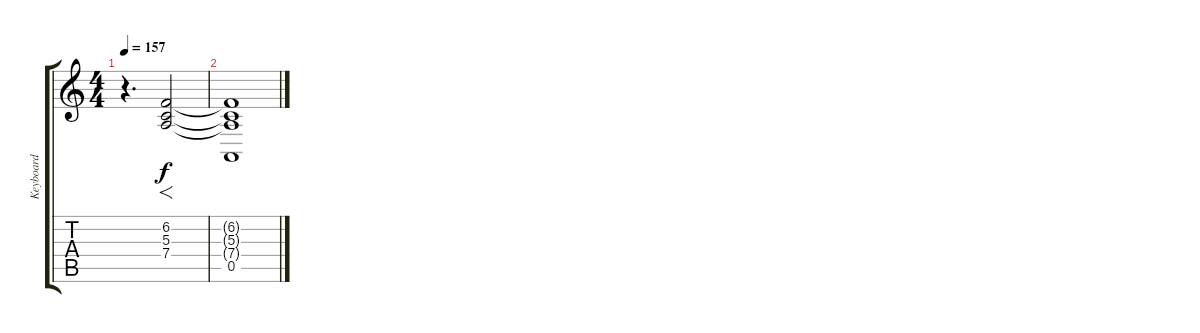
\track ("Keyboard" "Keyboard") {instrument tremolostrings}
\staff {score tabs}
\tuning (E4 B3 G3 D3 A2 E2) {hide}
\ts (4 4)
\tempo 157
\clef g2
\ks c
r.4{d dy f instrument stringensemble1} (6.2 5.3 7.4).2{f} |
(6.2{t} 5.3{t} 7.4{t} 0.5).1{volume 0}
